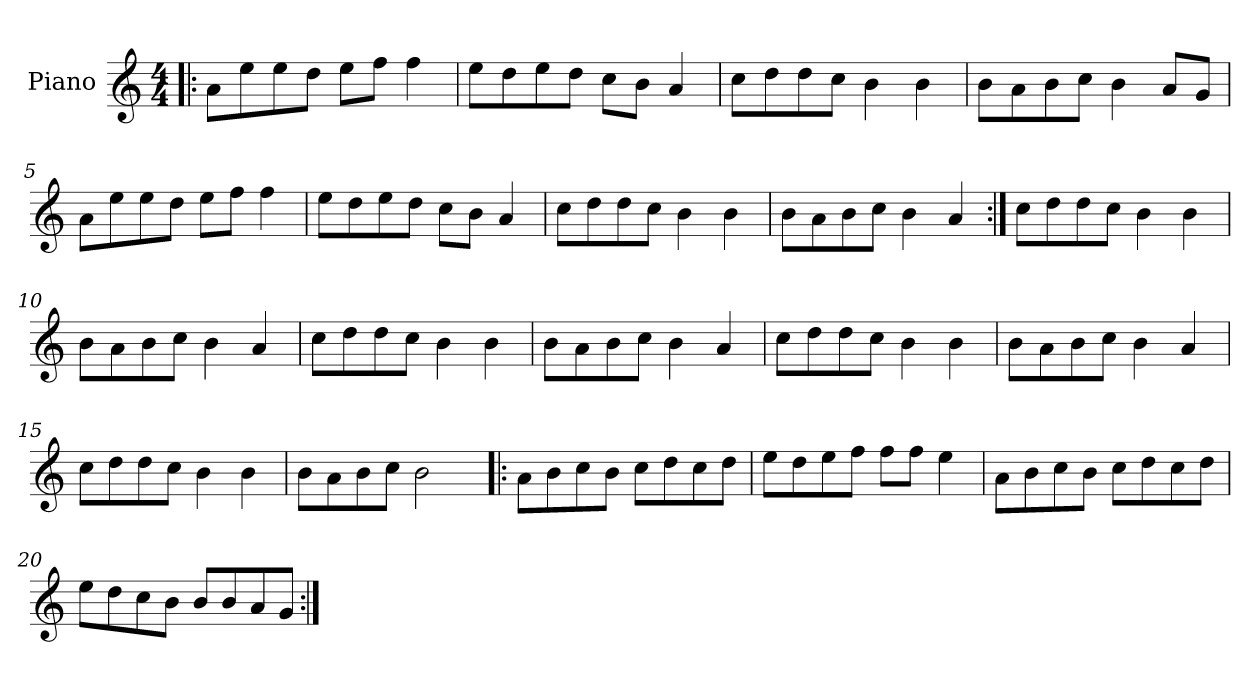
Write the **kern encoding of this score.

**kern
*part1
*staff1
*I"Piano
*I'Pno
*clefG2
*k[]
*M4/4
=1!|:
8a\L
8ee\
8ee\
8dd\J
8ee\L
8ff\J
4ff\
=2
8ee\L
8dd\
8ee\
8dd\J
8cc\L
8b\J
4a/
=3
8cc\L
8dd\
8dd\
8cc\J
4b\
4b\
=4
8b\L
8a\
8b\
8cc\J
4b\
8a/L
8g/J
=5
8a\L
8ee\
8ee\
8dd\J
8ee\L
8ff\J
4ff\
=6
8ee\L
8dd\
8ee\
8dd\J
8cc\L
8b\J
4a/
=7
8cc\L
8dd\
8dd\
8cc\J
4b\
4b\
=8
8b\L
8a\
8b\
8cc\J
4b\
4a/
=9:|!
8cc\L
8dd\
8dd\
8cc\J
4b\
4b\
=10
8b\L
8a\
8b\
8cc\J
4b\
4a/
=11
8cc\L
8dd\
8dd\
8cc\J
4b\
4b\
=12
8b\L
8a\
8b\
8cc\J
4b\
4a/
=13
8cc\L
8dd\
8dd\
8cc\J
4b\
4b\
=14
8b\L
8a\
8b\
8cc\J
4b\
4a/
=15
8cc\L
8dd\
8dd\
8cc\J
4b\
4b\
=16
8b\L
8a\
8b\
8cc\J
2b\
=17!|:
8a\L
8b\
8cc\
8b\J
8cc\L
8dd\
8cc\
8dd\J
=18
8ee\L
8dd\
8ee\
8ff\J
8ff\L
8ff\J
4ee\
=19
8a\L
8b\
8cc\
8b\J
8cc\L
8dd\
8cc\
8dd\J
=20
8ee\L
8dd\
8cc\
8b\J
8b/L
8b/
8a/
8g/J
=:|!
*-
